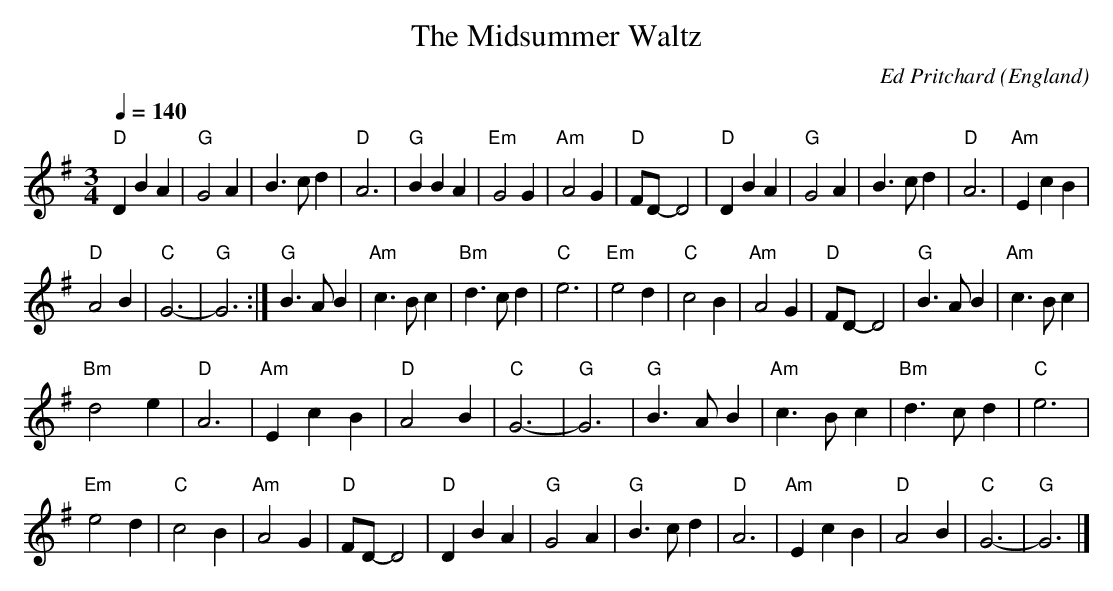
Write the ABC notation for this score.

X:1
T:Midsummer Waltz, The
C:Ed Pritchard
O:England
M:3/4
K:G
L:1/4
Q:140
"D" D B A | "G" G2 A | B>c d | "D" A3 | "G" B B A |\
"Em" G2 G | "Am" A2 G | "D" F/D/-D2 |\
"D" D B A | "G" G2 A | B>c d | "D" A3 | "Am" E c B |
"D" A2 B | "C" G3-| "G" G3 :|\
"G" B>A B | "Am" c>B c | "Bm" d>c d | "C" e3 | "Em" e2 d |\
"C" c2 B | "Am" A2 G | "D" F/D/-D2 | "G" B>A B | "Am" c>B c |
"Bm" d2 e | "D" A3 | "Am" E c B | "D" A2 B | "C" G3- |\
"G" G3 | "G" B>A B | "Am" c>B c | "Bm" d>c d | "C" e3 |
"Em" e2 d | "C" c2 B | "Am" A2 G | "D" F/D/-D2 | "D" D B A |\
"G" G2 A | "G" B>c d | "D" A3 | "Am" E c B | "D" A2 B | "C" G3- | "G" G3 |]
